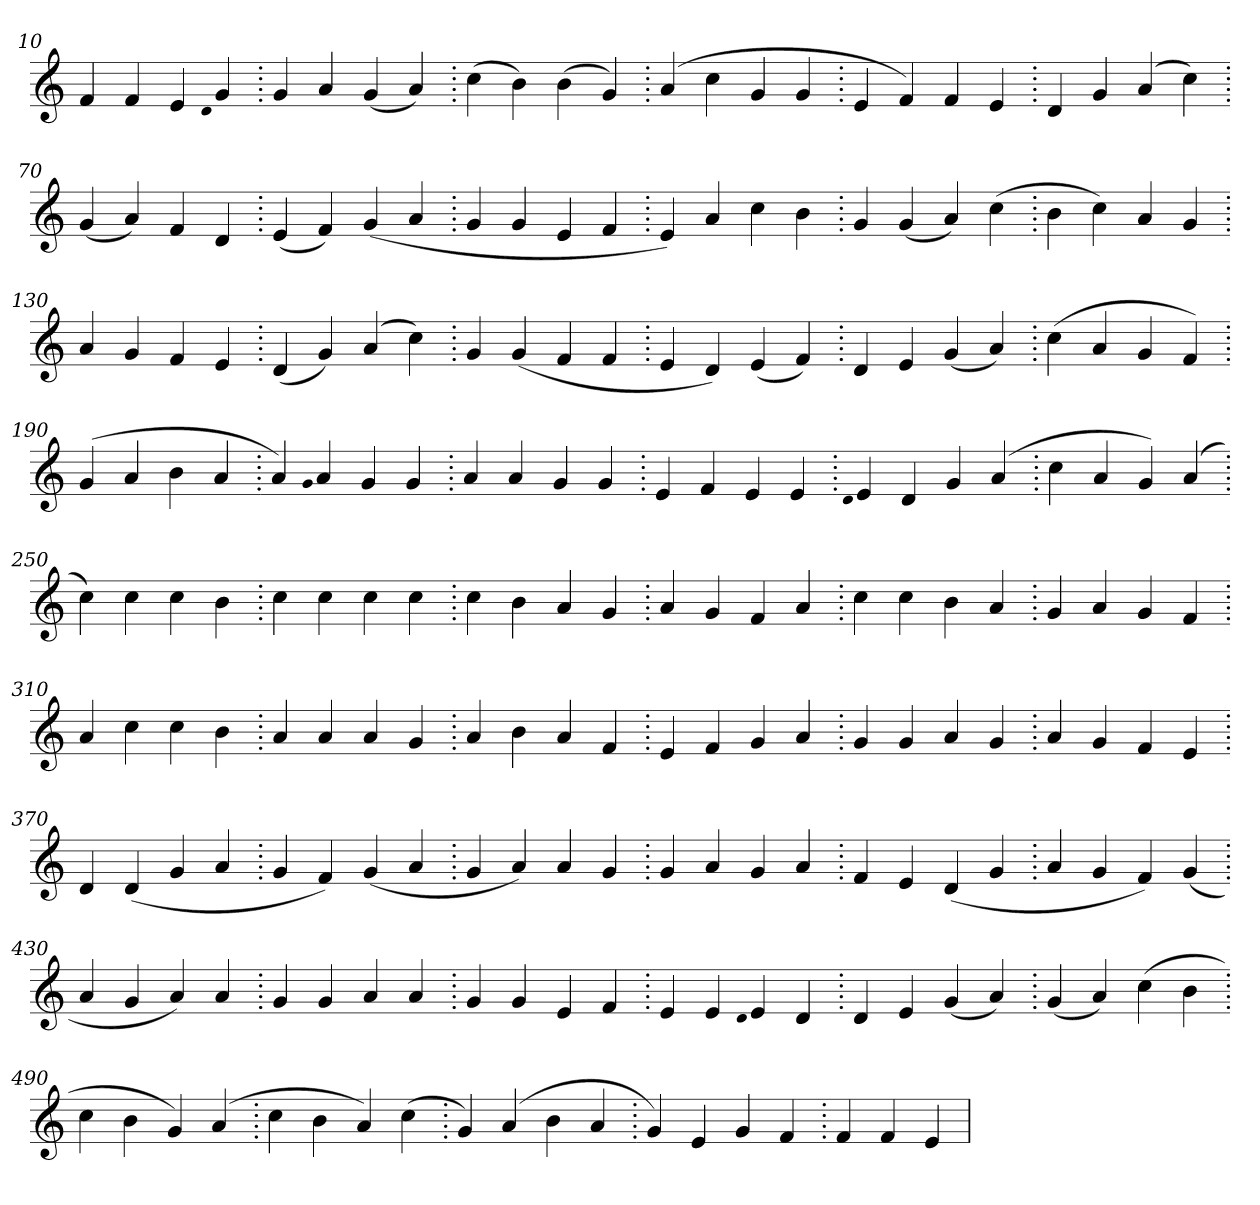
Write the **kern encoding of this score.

**kern
*part1
*staff1
*clefG2
=10.
4f
4f
4e
qqd
4g
=20.
4g
4a
(>4g
4a)
=30.
(>4cc
4b)
(>4b
4g)
=40.
(>4a
4cc
4g
4g
=50.
4e
4f)
4f
4e
=60.
4d
4g
(>4a
4cc)
=70.
(>4g
4a)
4f
4d
=80.
(>4e
4f)
(>4g
4a
=90.
4g
4g
4e
4f
=100.
4e)
4a
4cc
4b
=110.
4g
(>4g
4a)
(>4cc
=120.
4b
4cc)
4a
4g
=130.
4a
4g
4f
4e
=140.
(>4d
4g)
(>4a
4cc)
=150.
4g
(>4g
4f
4f
=160.
4e
4d)
(>4e
4f)
=170.
4d
4e
(>4g
4a)
=180.
(>4cc
4a
4g
4f)
=190.
(>4g
4a
4b
4a
=200.
4a)
qqg
4a
4g
4g
=210.
4a
4a
4g
4g
=220.
4e
4f
4e
4e
=230.
qqd
4e
4d
4g
(>4a
=240.
4cc
4a
4g)
(>4a
=250.
4cc)
4cc
4cc
4b
=260.
4cc
4cc
4cc
4cc
=270.
4cc
4b
4a
4g
=280.
4a
4g
4f
4a
=290.
4cc
4cc
4b
4a
=300.
4g
4a
4g
4f
=310.
4a
4cc
4cc
4b
=320.
4a
4a
4a
4g
=330.
4a
4b
4a
4f
=340.
4e
4f
4g
4a
=350.
4g
4g
4a
4g
=360.
4a
4g
4f
4e
=370.
4d
(>4d
4g
4a
=380.
4g
4f)
(>4g
4a
=390.
4g
4a)
4a
4g
=400.
4g
4a
4g
4a
=410.
4f
4e
(>4d
4g
=420.
4a
4g
4f)
(>4g
=430.
4a
4g
4a)
4a
=440.
4g
4g
4a
4a
=450.
4g
4g
4e
4f
=460.
4e
4e
qqd
4e
4d
=470.
4d
4e
(>4g
4a)
=480.
(>4g
4a)
(>4cc
4b
=490.
4cc
4b
4g)
(>4a
=500.
4cc
4b
4a)
(>4cc
=510.
4g)
(>4a
4b
4a
=520.
4g)
4e
4g
4f
=530.
4f
4f
4e
=
*-
